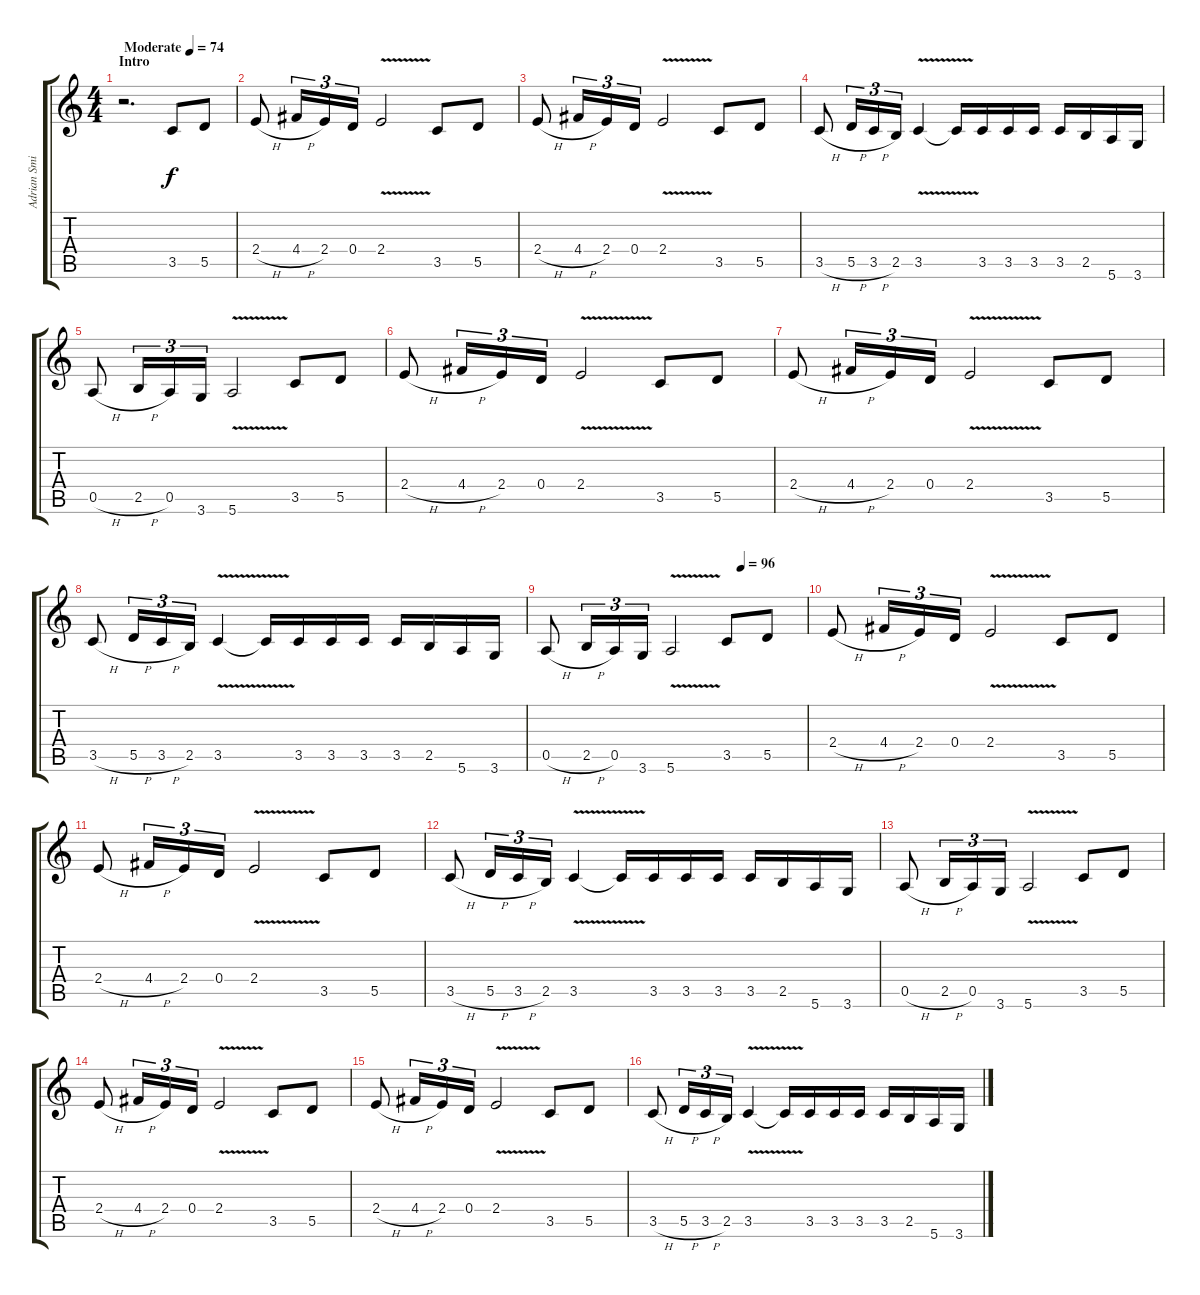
\track ("Adrian Smith" "Adrian Smi") {instrument overdrivenguitar}
\staff {score tabs}
\tuning (E4 B3 G3 D3 A2 E2) {hide}
\ts (4 4)
\section ("" "Intro")
\tempo (74 "Moderate")
\clef g2
\ks c
r.2{d dy f instrument overdrivenguitar} 3.5.8 5.5.8 |
2.4{h}.8 4.4{h}.16{tu (3 2)} 2.4.16{tu (3 2)} 0.4.16{tu (3 2)} 2.4{v}.2 3.5.8 5.5.8 |
2.4{h}.8 4.4{h}.16{tu (3 2)} 2.4.16{tu (3 2)} 0.4.16{tu (3 2)} 2.4{v}.2 3.5.8 5.5.8 |
3.5{h}.8 5.5{h}.16{tu (3 2)} 3.5{h}.16{tu (3 2)} 2.5.16{tu (3 2)} 3.5{v}.4 3.5{t}.16 3.5.16 3.5.16 3.5.16 3.5.16 2.5.16 5.6.16 3.6.16 |
0.5{h}.8 2.5{h}.16{tu (3 2)} 0.5.16{tu (3 2)} 3.6.16{tu (3 2)} 5.6{v}.2 3.5.8 5.5.8 |
2.4{h}.8 4.4{h}.16{tu (3 2)} 2.4.16{tu (3 2)} 0.4.16{tu (3 2)} 2.4{v}.2 3.5.8 5.5.8 |
2.4{h}.8 4.4{h}.16{tu (3 2)} 2.4.16{tu (3 2)} 0.4.16{tu (3 2)} 2.4{v}.2 3.5.8 5.5.8 |
3.5{h}.8 5.5{h}.16{tu (3 2)} 3.5{h}.16{tu (3 2)} 2.5.16{tu (3 2)} 3.5{v}.4 3.5{t}.16 3.5.16 3.5.16 3.5.16 3.5.16 2.5.16 5.6.16 3.6.16 |
\tempo (96 0.75)
0.5{h}.8 2.5{h}.16{tu (3 2)} 0.5.16{tu (3 2)} 3.6.16{tu (3 2)} 5.6{v}.2 3.5.8 5.5.8 |
2.4{h}.8 4.4{h}.16{tu (3 2)} 2.4.16{tu (3 2)} 0.4.16{tu (3 2)} 2.4{v}.2 3.5.8 5.5.8 |
2.4{h}.8 4.4{h}.16{tu (3 2)} 2.4.16{tu (3 2)} 0.4.16{tu (3 2)} 2.4{v}.2 3.5.8 5.5.8 |
3.5{h}.8 5.5{h}.16{tu (3 2)} 3.5{h}.16{tu (3 2)} 2.5.16{tu (3 2)} 3.5{v}.4 3.5{t}.16 3.5.16 3.5.16 3.5.16 3.5.16 2.5.16 5.6.16 3.6.16 |
0.5{h}.8 2.5{h}.16{tu (3 2)} 0.5.16{tu (3 2)} 3.6.16{tu (3 2)} 5.6{v}.2 3.5.8 5.5.8 |
2.4{h}.8 4.4{h}.16{tu (3 2)} 2.4.16{tu (3 2)} 0.4.16{tu (3 2)} 2.4{v}.2 3.5.8 5.5.8 |
2.4{h}.8 4.4{h}.16{tu (3 2)} 2.4.16{tu (3 2)} 0.4.16{tu (3 2)} 2.4{v}.2 3.5.8 5.5.8 |
3.5{h}.8 5.5{h}.16{tu (3 2)} 3.5{h}.16{tu (3 2)} 2.5.16{tu (3 2)} 3.5{v}.4 3.5{t}.16 3.5.16 3.5.16 3.5.16 3.5.16 2.5.16 5.6.16 3.6.16
